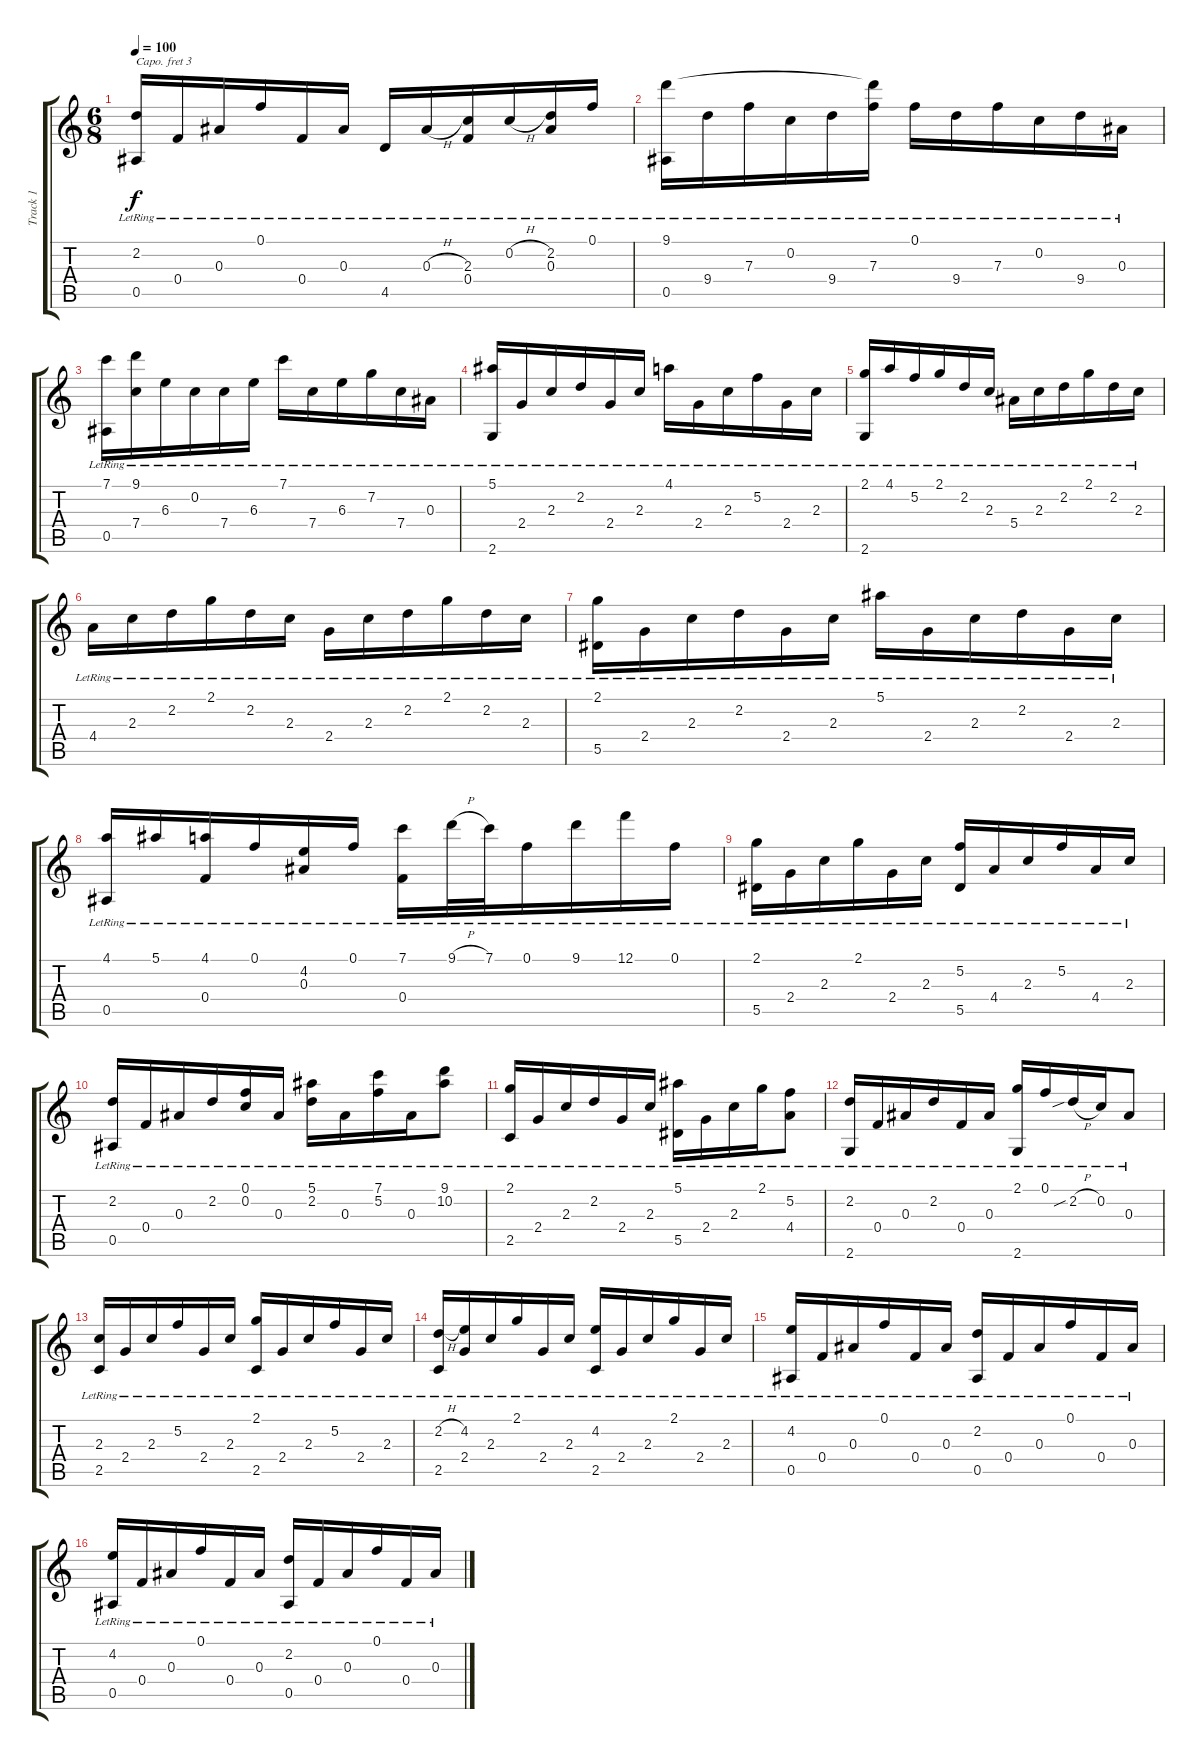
\track ("Track 1" "Track 1") {instrument acousticguitarsteel}
\staff {score tabs}
\capo 3
\tuning (D4 A3 G3 D3 G2 D2) {hide}
\ts (6 8)
\tempo 100
\clef g2
\ks c
(2.2{lr} 0.5{lr}).16{dy f} 0.4{lr}.16 0.3{lr}.16 0.1{lr}.16 0.4{lr}.16 0.3{lr}.16 4.5{lr}.16 0.3{h lr}.16 (2.3{lr} 0.4{lr}).16 0.2{h lr}.16 (2.2{lr} 0.3{lr}).16 0.1{lr}.16 |
(9.1{lr} 0.5{lr}).16 9.4{lr}.16 7.3{lr}.16 0.2{lr}.16 9.4{lr}.16 (9.1{t} 7.3{lr}).16 0.1{lr}.16 9.4{lr}.16 7.3{lr}.16 0.2{lr}.16 9.4{lr}.16 0.3{lr}.16 |
(7.1{lr} 0.5{lr}).16 (9.1{lr} 7.4{lr}).16 6.3{lr}.16 0.2{lr}.16 7.4{lr}.16 6.3{lr}.16 7.1{lr}.16 7.4{lr}.16 6.3{lr}.16 7.2{lr}.16 7.4{lr}.16 0.3{lr}.16 |
(5.1{lr} 2.6{lr}).16 2.4{lr}.16 2.3{lr}.16 2.2{lr}.16 2.4{lr}.16 2.3{lr}.16 4.1{lr}.16 2.4{lr}.16 2.3{lr}.16 5.2{lr}.16 2.4{lr}.16 2.3{lr}.16 |
(2.1{lr} 2.6{lr}).16 4.1{lr}.16 5.2{lr}.16 2.1{lr}.16 2.2{lr}.16 2.3{lr}.16 5.4{lr}.16 2.3{lr}.16 2.2{lr}.16 2.1{lr}.16 2.2{lr}.16 2.3{lr}.16 |
4.4{lr}.16 2.3{lr}.16 2.2{lr}.16 2.1{lr}.16 2.2{lr}.16 2.3{lr}.16 2.4{lr}.16 2.3{lr}.16 2.2{lr}.16 2.1{lr}.16 2.2{lr}.16 2.3{lr}.16 |
(2.1{lr} 5.5{lr}).16 2.4{lr}.16 2.3{lr}.16 2.2{lr}.16 2.4{lr}.16 2.3{lr}.16 5.1{lr}.16 2.4{lr}.16 2.3{lr}.16 2.2{lr}.16 2.4{lr}.16 2.3{lr}.16 |
(4.1{lr} 0.5{lr}).16 5.1{lr}.16 (4.1{lr} 0.4{lr}).16 0.1{lr}.16 (4.2{lr} 0.3{lr}).16 0.1{lr}.16 (7.1{lr} 0.4{lr}).16 9.1{h lr}.32 7.1{lr}.32 0.1{lr}.16 9.1{lr}.16 12.1{lr}.16 0.1{lr}.16 |
(2.1{lr} 5.5{lr}).16 2.4{lr}.16 2.3{lr}.16 2.1{lr}.16 2.4{lr}.16 2.3{lr}.16 (5.2{lr} 5.5{lr}).16 4.4{lr}.16 2.3{lr}.16 5.2{lr}.16 4.4{lr}.16 2.3{lr}.16 |
(2.2{lr} 0.5{lr}).16 0.4{lr}.16 0.3{lr}.16 2.2{lr}.16 (0.1{lr} 0.2{lr}).16 0.3{lr}.16 (5.1{lr} 2.2{lr}).16 0.3{lr}.16 (7.1{lr} 5.2{lr}).16 0.3{lr}.16 (9.1{lr} 10.2{lr}).8 |
(2.1{lr} 2.5{lr}).16 2.4{lr}.16 2.3{lr}.16 2.2{lr}.16 2.4{lr}.16 2.3{lr}.16 (5.1{lr} 5.5{lr}).16 2.4{lr}.16 2.3{lr}.16 2.1{lr}.16 (5.2{lr} 4.4{lr}).8 |
(2.2{lr} 2.6{lr}).16 0.4{lr}.16 0.3{lr}.16 2.2{lr}.16 0.4{lr}.16 0.3{lr}.16 (2.1{lr} 2.6{lr}).16 0.1{lr}.16 2.2{sib h lr}.16 0.2{lr}.16 0.3{lr}.8 |
(2.3{lr} 2.5{lr}).16 2.4{lr}.16 2.3{lr}.16 5.2{lr}.16 2.4{lr}.16 2.3{lr}.16 (2.1{lr} 2.5{lr}).16 2.4{lr}.16 2.3{lr}.16 5.2{lr}.16 2.4{lr}.16 2.3{lr}.16 |
(2.2{h lr} 2.5{lr}).16 (4.2{lr} 2.4{lr}).16 2.3{lr}.16 2.1{lr}.16 2.4{lr}.16 2.3{lr}.16 (4.2{lr} 2.5{lr}).16 2.4{lr}.16 2.3{lr}.16 2.1{lr}.16 2.4{lr}.16 2.3{lr}.16 |
(4.2{lr} 0.5{lr}).16 0.4{lr}.16 0.3{lr}.16 0.1{lr}.16 0.4{lr}.16 0.3{lr}.16 (2.2{lr} 0.5{lr}).16 0.4{lr}.16 0.3{lr}.16 0.1{lr}.16 0.4{lr}.16 0.3{lr}.16 |
(4.2{lr} 0.5{lr}).16 0.4{lr}.16 0.3{lr}.16 0.1{lr}.16 0.4{lr}.16 0.3{lr}.16 (2.2{lr} 0.5{lr}).16 0.4{lr}.16 0.3{lr}.16 0.1{lr}.16 0.4{lr}.16 0.3{lr}.16
